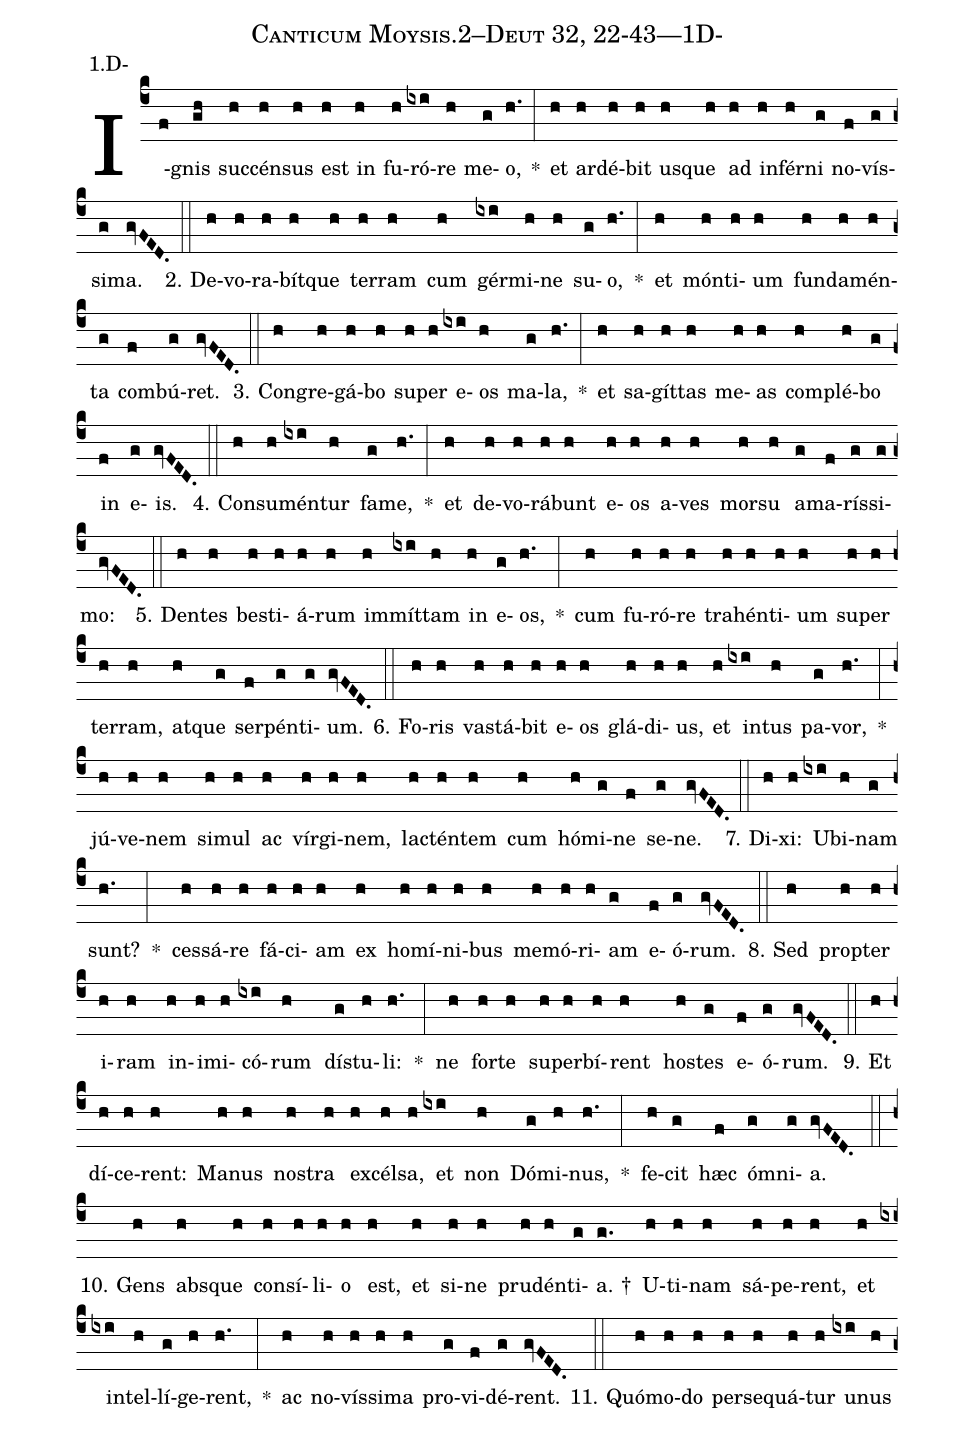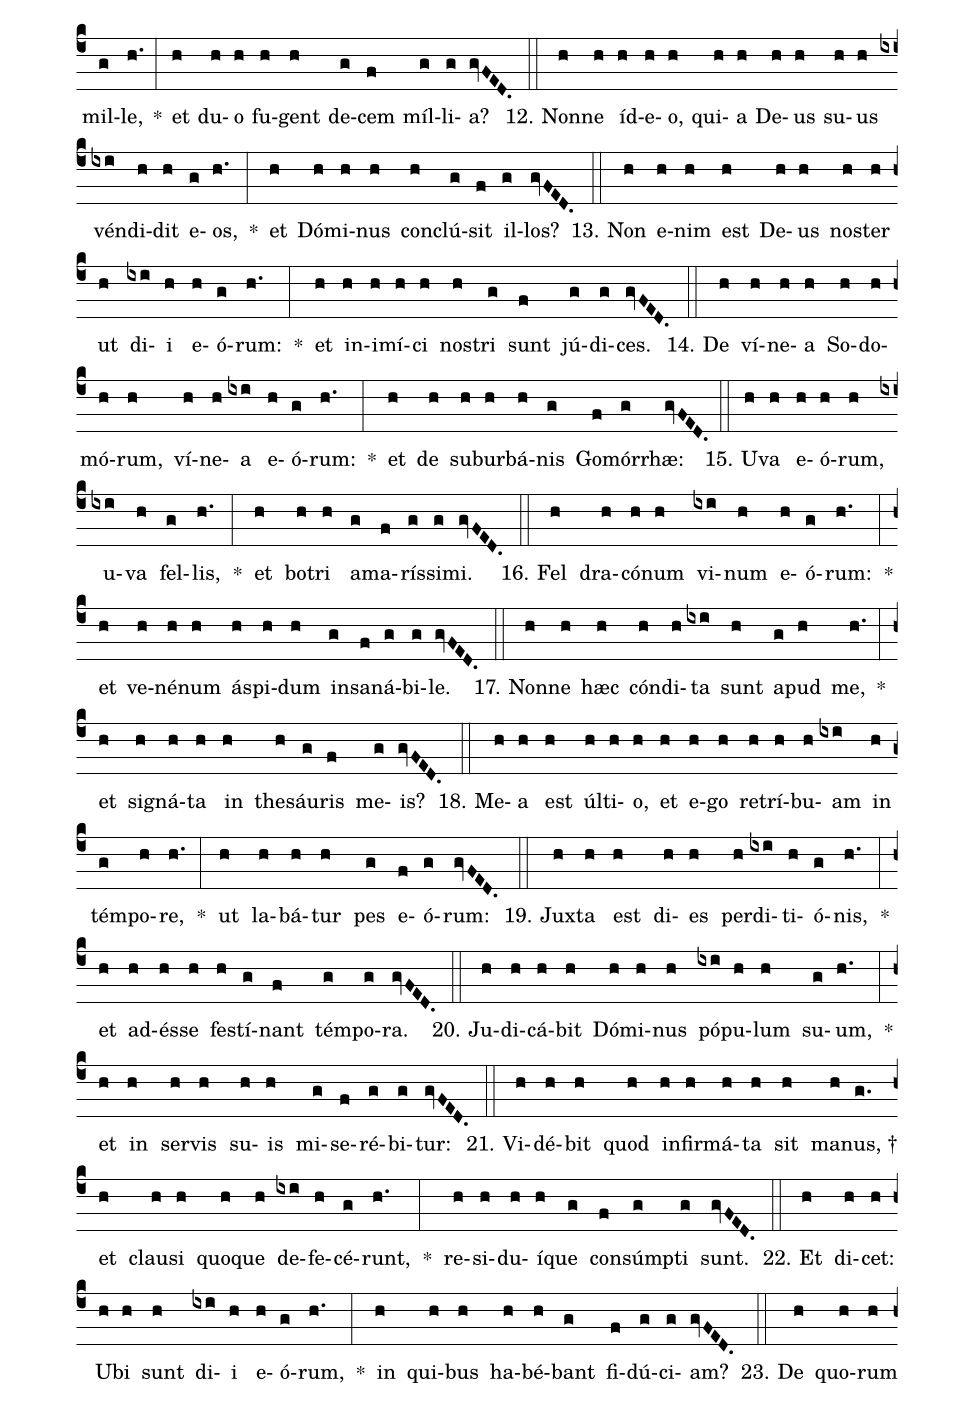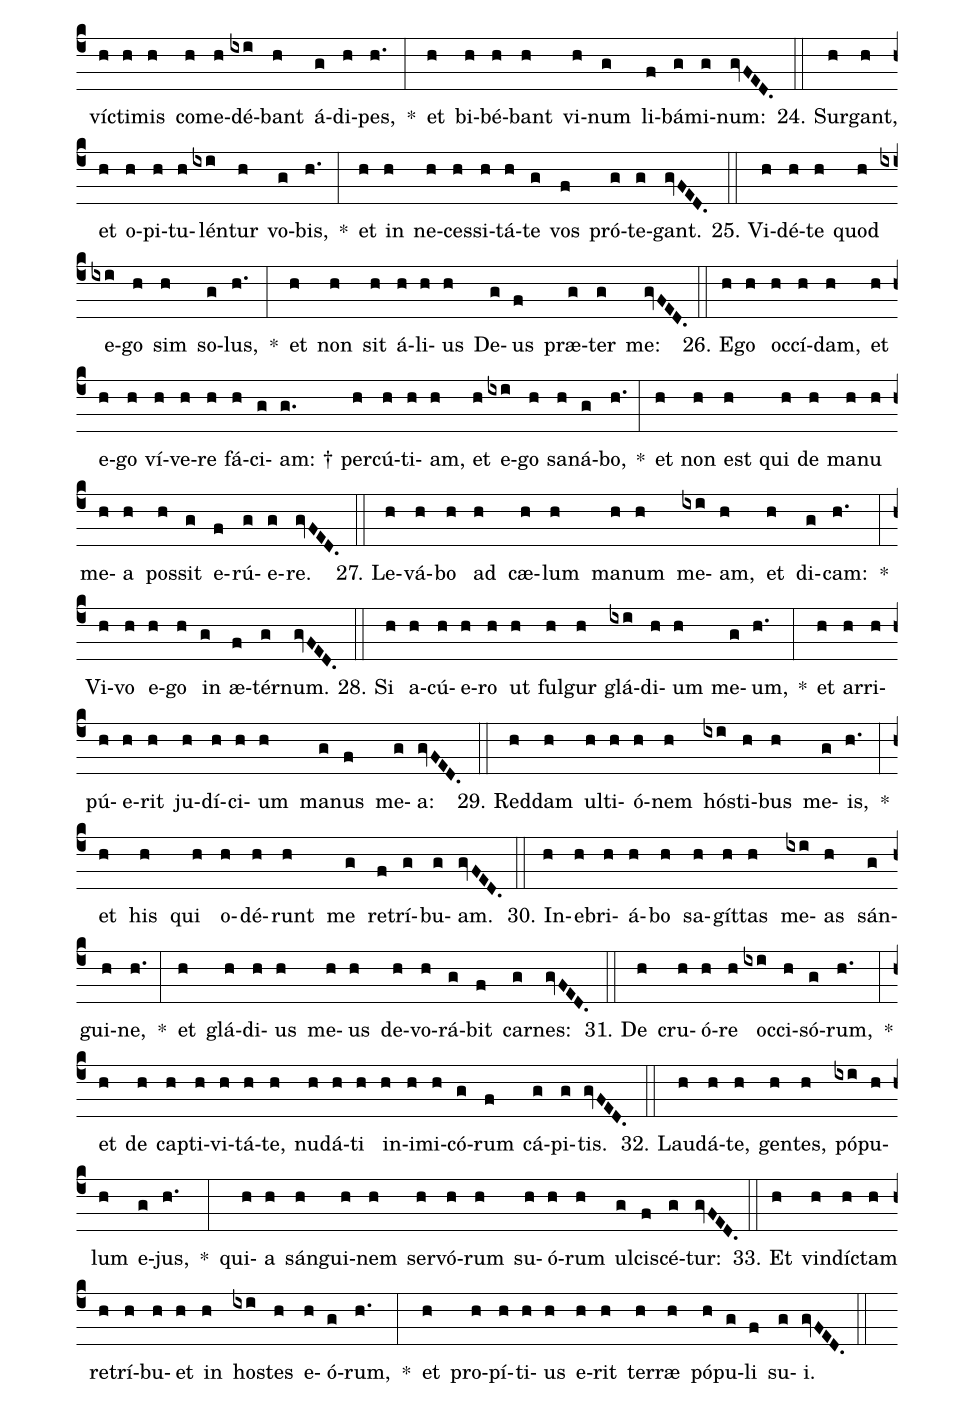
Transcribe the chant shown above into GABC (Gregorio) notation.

name: Canticum Moysis.2--Deut 32, 22-43---1D-;
annotation: 1.D-;
%%
(c4)I(f)gnis(gh) suc(h)cén(h)sus(h) est(h) in(h) fu(h)ró(ixi)re(h) me(g)o,(h.) *(:) et(h) ar(h)dé(h)bit(h) us(h)que(h) ad(h) in(h)fér(h)ni(g) no(f)vís(g)si(g)ma.(gvFED.) (::)
2. De(h)vo(h)ra(h)bít(h)que(h) ter(h)ram(h) cum(h) gér(ixi)mi(h)ne(h) su(g)o,(h.) *(:) et(h) món(h)ti(h)um(h) fun(h)da(h)mén(h)ta(g) com(f)bú(g)ret.(gvFED.) (::)
3. Con(h)gre(h)gá(h)bo(h) su(h)per(h) e(ixi)os(h) ma(g)la,(h.) *(:) et(h) sa(h)gít(h)tas(h) me(h)as(h) com(h)plé(h)bo(g) in(f) e(g)is.(gvFED.) (::)
4. Con(h)su(h)mén(ixi)tur(h) fa(g)me,(h.) *(:) et(h) de(h)vo(h)rá(h)bunt(h) e(h)os(h) a(h)ves(h) mor(h)su(h) a(g)ma(f)rís(g)si(g)mo:(gvFED.) (::)
5. Den(h)tes(h) bes(h)ti(h)á(h)rum(h) im(h)mít(ixi)tam(h) in(h) e(g)os,(h.) *(:) cum(h) fu(h)ró(h)re(h) tra(h)hén(h)ti(h)um(h) su(h)per(h) ter(h)ram,(h) at(h)que(g) ser(f)pén(g)ti(g)um.(gvFED.) (::)
6. Fo(h)ris(h) vas(h)tá(h)bit(h) e(h)os(h) glá(h)di(h)us,(h) et(h) in(ixi)tus(h) pa(g)vor,(h.) *(:) jú(h)ve(h)nem(h) si(h)mul(h) ac(h) vír(h)gi(h)nem,(h) lac(h)tén(h)tem(h) cum(h) hó(h)mi(g)ne(f) se(g)ne.(gvFED.) (::)
7. Di(h)xi:(h) U(ixi)bi(h)nam(g) sunt?(h.) *(:) ces(h)sá(h)re(h) fá(h)ci(h)am(h) ex(h) ho(h)mí(h)ni(h)bus(h) me(h)mó(h)ri(h)am(g) e(f)ó(g)rum.(gvFED.) (::)
8. Sed(h) prop(h)ter(h) i(h)ram(h) in(h)i(h)mi(h)có(ixi)rum(h) dís(g)tu(h)li:(h.) *(:) ne(h) for(h)te(h) su(h)per(h)bí(h)rent(h) hos(h)tes(g) e(f)ó(g)rum.(gvFED.) (::)
9. Et(h) dí(h)ce(h)rent:(h) Ma(h)nus(h) nos(h)tra(h) ex(h)cél(h)sa,(h) et(ixi) non(h) Dó(g)mi(h)nus,(h.) *(:) fe(h)cit(g) hæc(f) óm(g)ni(g)a.(gvFED.) (::)
10. Gens(h) abs(h)que(h) con(h)sí(h)li(h)o(h) est,(h) et(h) si(h)ne(h) pru(h)dén(h)ti(g)a. †(g.) U(h)ti(h)nam(h) sá(h)pe(h)rent,(h) et(h) in(ixi)tel(h)lí(g)ge(h)rent,(h.) *(:) ac(h) no(h)vís(h)si(h)ma(h) pro(g)vi(f)dé(g)rent.(gvFED.) (::)
11. Quó(h)mo(h)do(h) per(h)se(h)quá(h)tur(h) u(ixi)nus(h) mil(g)le,(h.) *(:) et(h) du(h)o(h) fu(h)gent(h) de(g)cem(f) míl(g)li(g)a?(gvFED.) (::)
12. Non(h)ne(h) íd(h)e(h)o,(h) qui(h)a(h) De(h)us(h) su(h)us(h) vén(ixi)di(h)dit(h) e(g)os,(h.) *(:) et(h) Dó(h)mi(h)nus(h) con(h)clú(g)sit(f) il(g)los?(gvFED.) (::)
13. Non(h) e(h)nim(h) est(h) De(h)us(h) nos(h)ter(h) ut(h) di(ixi)i(h) e(h)ó(g)rum:(h.) *(:) et(h) in(h)i(h)mí(h)ci(h) nos(h)tri(g) sunt(f) jú(g)di(g)ces.(gvFED.) (::)
14. De(h) ví(h)ne(h)a(h) So(h)do(h)mó(h)rum,(h) ví(h)ne(h)a(ixi) e(h)ó(g)rum:(h.) *(:) et(h) de(h) sub(h)ur(h)bá(h)nis(g) Go(f)mór(g)rhæ:(gvFED.) (::)
15. U(h)va(h) e(h)ó(h)rum,(h) u(ixi)va(h) fel(g)lis,(h.) *(:) et(h) bo(h)tri(h) a(g)ma(f)rís(g)si(g)mi.(gvFED.) (::)
16. Fel(h) dra(h)có(h)num(h) vi(ixi)num(h) e(h)ó(g)rum:(h.) *(:) et(h) ve(h)né(h)num(h) ás(h)pi(h)dum(h) in(g)sa(f)ná(g)bi(g)le.(gvFED.) (::)
17. Non(h)ne(h) hæc(h) cón(h)di(h)ta(ixi) sunt(h) a(g)pud(h) me,(h.) *(:) et(h) si(h)gná(h)ta(h) in(h) the(h)sáu(g)ris(f) me(g)is?(gvFED.) (::)
18. Me(h)a(h) est(h) úl(h)ti(h)o,(h) et(h) e(h)go(h) re(h)trí(h)bu(h)am(ixi) in(h) tém(g)po(h)re,(h.) *(:) ut(h) la(h)bá(h)tur(h) pes(g) e(f)ó(g)rum:(gvFED.) (::)
19. Jux(h)ta(h) est(h) di(h)es(h) per(h)di(ixi)ti(h)ó(g)nis,(h.) *(:) et(h) ad(h)és(h)se(h) fes(h)tí(g)nant(f) tém(g)po(g)ra.(gvFED.) (::)
20. Ju(h)di(h)cá(h)bit(h) Dó(h)mi(h)nus(h) pó(ixi)pu(h)lum(h) su(g)um,(h.) *(:) et(h) in(h) ser(h)vis(h) su(h)is(h) mi(g)se(f)ré(g)bi(g)tur:(gvFED.) (::)
21. Vi(h)dé(h)bit(h) quod(h) in(h)fir(h)má(h)ta(h) sit(h) ma(h)nus, †(g.) et(h) clau(h)si(h) quo(h)que(h) de(ixi)fe(h)cé(g)runt,(h.) *(:) re(h)si(h)du(h)í(h)que(g) con(f)súmp(g)ti(g) sunt.(gvFED.) (::)
22. Et(h) di(h)cet:(h) U(h)bi(h) sunt(h) di(ixi)i(h) e(h)ó(g)rum,(h.) *(:) in(h) qui(h)bus(h) ha(h)bé(h)bant(g) fi(f)dú(g)ci(g)am?(gvFED.) (::)
23. De(h) quo(h)rum(h) víc(h)ti(h)mis(h) com(h)e(h)dé(ixi)bant(h) á(g)di(h)pes,(h.) *(:) et(h) bi(h)bé(h)bant(h) vi(h)num(g) li(f)bá(g)mi(g)num:(gvFED.) (::)
24. Sur(h)gant,(h) et(h) o(h)pi(h)tu(h)lén(ixi)tur(h) vo(g)bis,(h.) *(:) et(h) in(h) ne(h)ces(h)si(h)tá(h)te(g) vos(f) pró(g)te(g)gant.(gvFED.) (::)
25. Vi(h)dé(h)te(h) quod(h) e(ixi)go(h) sim(h) so(g)lus,(h.) *(:) et(h) non(h) sit(h) á(h)li(h)us(h) De(g)us(f) præ(g)ter(g) me:(gvFED.) (::)
26. E(h)go(h) oc(h)cí(h)dam,(h) et(h) e(h)go(h) ví(h)ve(h)re(h) fá(h)ci(g)am: †(g.) per(h)cú(h)ti(h)am,(h) et(h) e(ixi)go(h) sa(h)ná(g)bo,(h.) *(:) et(h) non(h) est(h) qui(h) de(h) ma(h)nu(h) me(h)a(h) pos(h)sit(g) e(f)rú(g)e(g)re.(gvFED.) (::)
27. Le(h)vá(h)bo(h) ad(h) cæ(h)lum(h) ma(h)num(h) me(ixi)am,(h) et(h) di(g)cam:(h.) *(:) Vi(h)vo(h) e(h)go(h) in(g) æ(f)tér(g)num.(gvFED.) (::)
28. Si(h) a(h)cú(h)e(h)ro(h) ut(h) ful(h)gur(h) glá(ixi)di(h)um(h) me(g)um,(h.) *(:) et(h) ar(h)ri(h)pú(h)e(h)rit(h) ju(h)dí(h)ci(h)um(h) ma(g)nus(f) me(g)a:(gvFED.) (::)
29. Red(h)dam(h) ul(h)ti(h)ó(h)nem(h) hós(ixi)ti(h)bus(h) me(g)is,(h.) *(:) et(h) his(h) qui(h) o(h)dé(h)runt(h) me(g) re(f)trí(g)bu(g)am.(gvFED.) (::)
30. In(h)e(h)bri(h)á(h)bo(h) sa(h)gít(h)tas(h) me(ixi)as(h) sán(g)gui(h)ne,(h.) *(:) et(h) glá(h)di(h)us(h) me(h)us(h) de(h)vo(h)rá(g)bit(f) car(g)nes:(gvFED.) (::)
31. De(h) cru(h)ó(h)re(h) oc(ixi)ci(h)só(g)rum,(h.) *(:) et(h) de(h) cap(h)ti(h)vi(h)tá(h)te,(h) nu(h)dá(h)ti(h) in(h)i(h)mi(h)có(g)rum(f) cá(g)pi(g)tis.(gvFED.) (::)
32. Lau(h)dá(h)te,(h) gen(h)tes,(h) pó(ixi)pu(h)lum(h) e(g)jus,(h.) *(:) qui(h)a(h) sán(h)gui(h)nem(h) ser(h)vó(h)rum(h) su(h)ó(h)rum(h) ul(g)ci(f)scé(g)tur:(gvFED.) (::)
33. Et(h) vin(h)díc(h)tam(h) re(h)trí(h)bu(h)et(h) in(h) hos(ixi)tes(h) e(h)ó(g)rum,(h.) *(:) et(h) pro(h)pí(h)ti(h)us(h) e(h)rit(h) ter(h)ræ(h) pó(h)pu(g)li(f) su(g)i.(gvFED.) (::)
